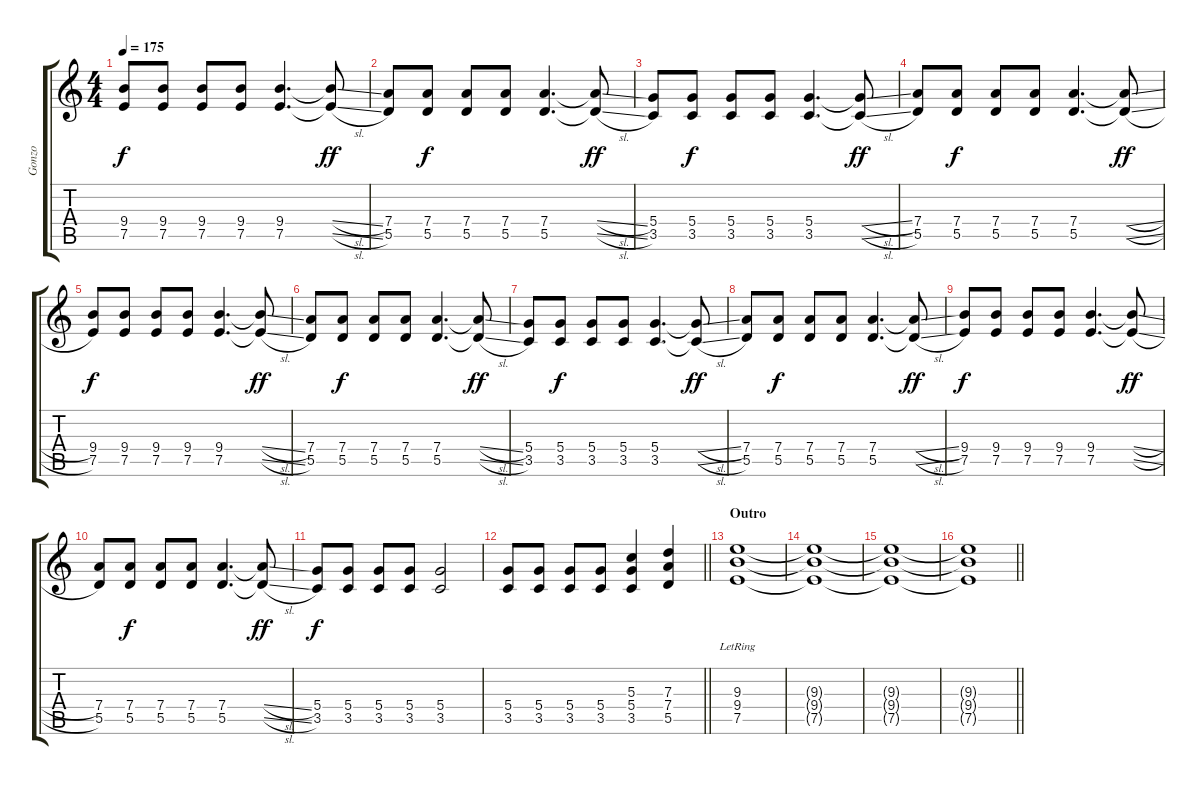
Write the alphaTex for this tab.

\track ("Gonzo" "Gonzo") {instrument distortionguitar}
\staff {score tabs}
\tuning (E4 B3 G3 D3 A2 E2) {hide}
\ts (4 4)
\tempo 175
\clef g2
\ks c
(9.4 7.5).8{dy f} (9.4 7.5).8 (9.4 7.5).8 (9.4 7.5).8 (9.4 7.5).4{d} (9.4{sl t} 7.5{sl t}).8{dy ff} |
(7.4 5.5).8 (7.4 5.5).8{dy f} (7.4 5.5).8 (7.4 5.5).8 (7.4 5.5).4{d} (7.4{sl t} 5.5{sl t}).8{dy ff} |
(5.4 3.5).8 (5.4 3.5).8{dy f} (5.4 3.5).8 (5.4 3.5).8 (5.4 3.5).4{d} (5.4{sl t} 3.5{sl t}).8{dy ff} |
(7.4 5.5).8 (7.4 5.5).8{dy f} (7.4 5.5).8 (7.4 5.5).8 (7.4 5.5).4{d} (7.4{sl t} 5.5{sl t}).8{dy ff} |
(9.4 7.5).8{dy f} (9.4 7.5).8 (9.4 7.5).8 (9.4 7.5).8 (9.4 7.5).4{d} (9.4{sl t} 7.5{sl t}).8{dy ff} |
(7.4 5.5).8 (7.4 5.5).8{dy f} (7.4 5.5).8 (7.4 5.5).8 (7.4 5.5).4{d} (7.4{sl t} 5.5{sl t}).8{dy ff} |
(5.4 3.5).8 (5.4 3.5).8{dy f} (5.4 3.5).8 (5.4 3.5).8 (5.4 3.5).4{d} (5.4{sl t} 3.5{sl t}).8{dy ff} |
(7.4 5.5).8 (7.4 5.5).8{dy f} (7.4 5.5).8 (7.4 5.5).8 (7.4 5.5).4{d} (7.4{sl t} 5.5{sl t}).8{dy ff} |
(9.4 7.5).8{dy f} (9.4 7.5).8 (9.4 7.5).8 (9.4 7.5).8 (9.4 7.5).4{d} (9.4{sl t} 7.5{sl t}).8{dy ff} |
(7.4 5.5).8 (7.4 5.5).8{dy f} (7.4 5.5).8 (7.4 5.5).8 (7.4 5.5).4{d} (7.4{sl t} 5.5{sl t}).8{dy ff} |
(5.4 3.5).8{dy f} (5.4 3.5).8 (5.4 3.5).8 (5.4 3.5).8 (5.4 3.5).2 |
\barLineRight lightlight
(5.4 3.5).8 (5.4 3.5).8 (5.4 3.5).8 (5.4 3.5).8 (5.3 5.4 3.5).4 (7.3 7.4 5.5).4 |
\section ("" "Outro")
(9.3{lr} 9.4{lr} 7.5{lr}).1{volume 0} |
(9.3{t} 9.4{t} 7.5{t}).1 |
(9.3{t} 9.4{t} 7.5{t}).1 |
\barLineRight lightlight
(9.3{t} 9.4{t} 7.5{t}).1
